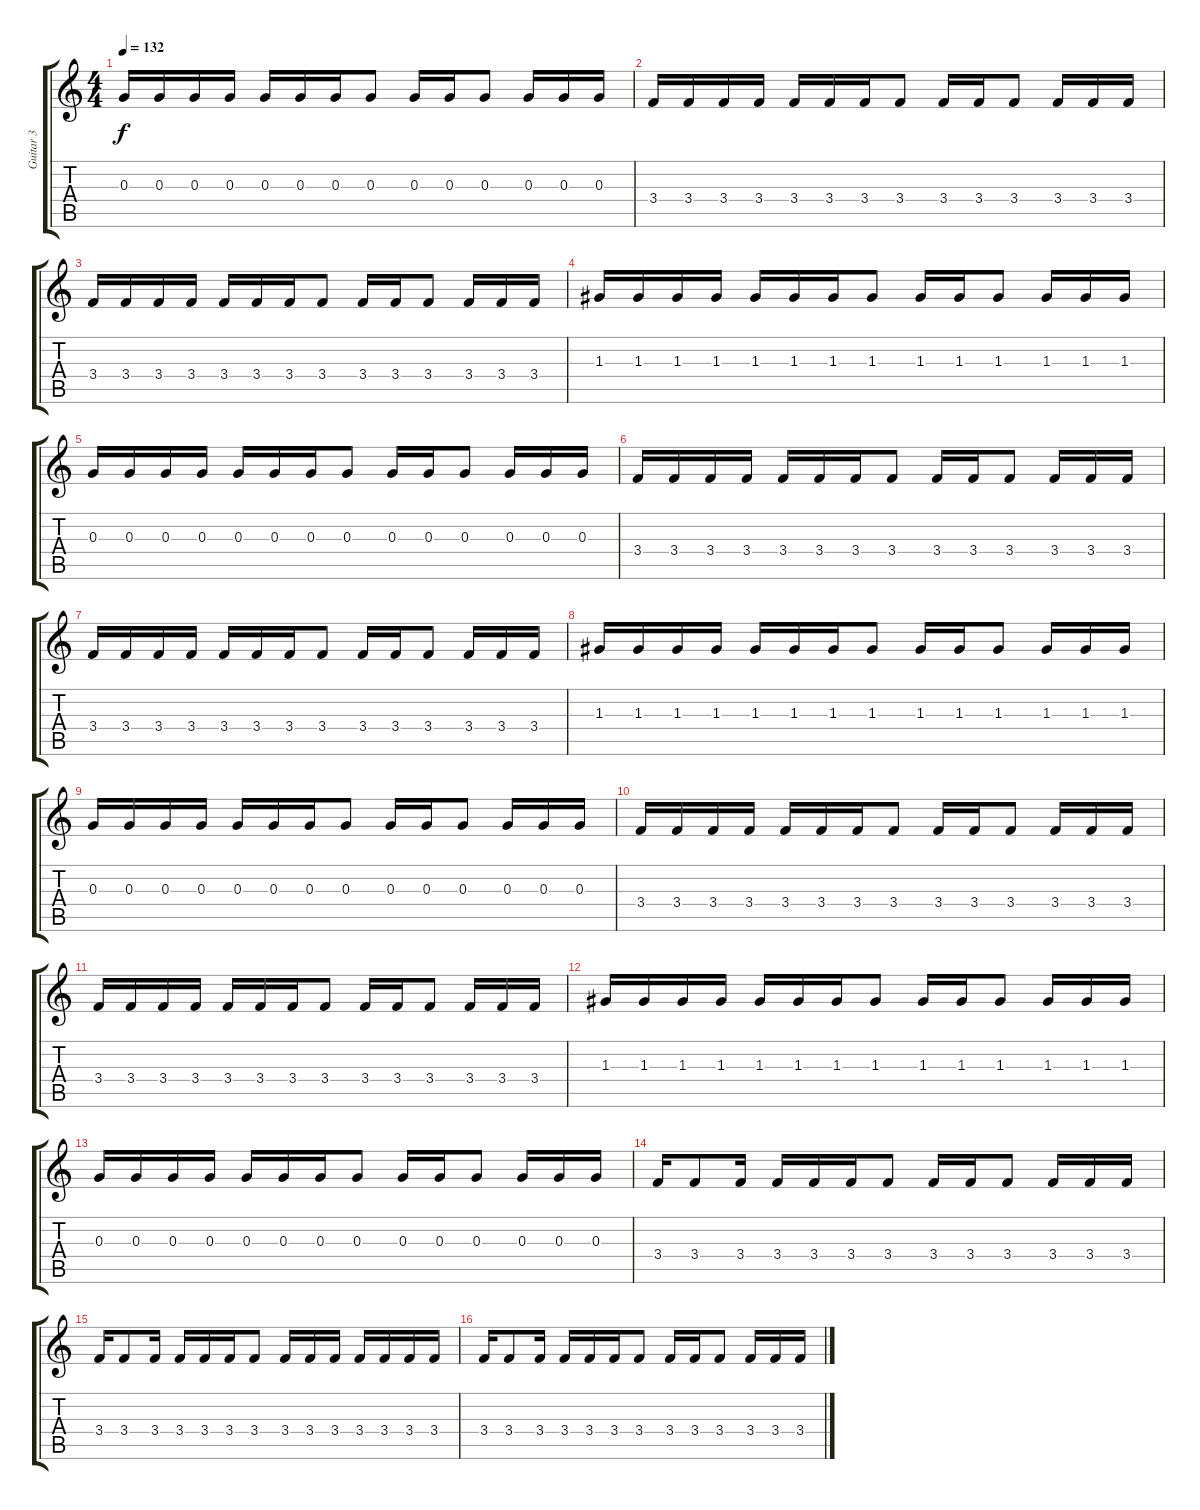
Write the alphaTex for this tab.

\track ("Guitar 3" "Guitar 3") {instrument acousticguitarsteel}
\staff {score tabs}
\tuning (E4 B3 G3 D3 A2 E2) {hide}
\ts (4 4)
\tempo 132
\clef g2
\ks c
0.3.16{dy f} 0.3.16 0.3.16 0.3.16 0.3.16 0.3.16 0.3.16 0.3.8 0.3.16 0.3.16 0.3.8 0.3.16 0.3.16 0.3.16 |
3.4.16 3.4.16 3.4.16 3.4.16 3.4.16 3.4.16 3.4.16 3.4.8 3.4.16 3.4.16 3.4.8 3.4.16 3.4.16 3.4.16 |
3.4.16 3.4.16 3.4.16 3.4.16 3.4.16 3.4.16 3.4.16 3.4.8 3.4.16 3.4.16 3.4.8 3.4.16 3.4.16 3.4.16 |
1.3.16 1.3.16 1.3.16 1.3.16 1.3.16 1.3.16 1.3.16 1.3.8 1.3.16 1.3.16 1.3.8 1.3.16 1.3.16 1.3.16 |
0.3.16 0.3.16 0.3.16 0.3.16 0.3.16 0.3.16 0.3.16 0.3.8 0.3.16 0.3.16 0.3.8 0.3.16 0.3.16 0.3.16 |
3.4.16 3.4.16 3.4.16 3.4.16 3.4.16 3.4.16 3.4.16 3.4.8 3.4.16 3.4.16 3.4.8 3.4.16 3.4.16 3.4.16 |
3.4.16 3.4.16 3.4.16 3.4.16 3.4.16 3.4.16 3.4.16 3.4.8 3.4.16 3.4.16 3.4.8 3.4.16 3.4.16 3.4.16 |
1.3.16 1.3.16 1.3.16 1.3.16 1.3.16 1.3.16 1.3.16 1.3.8 1.3.16 1.3.16 1.3.8 1.3.16 1.3.16 1.3.16 |
0.3.16 0.3.16 0.3.16 0.3.16 0.3.16 0.3.16 0.3.16 0.3.8 0.3.16 0.3.16 0.3.8 0.3.16 0.3.16 0.3.16 |
3.4.16 3.4.16 3.4.16 3.4.16 3.4.16 3.4.16 3.4.16 3.4.8 3.4.16 3.4.16 3.4.8 3.4.16 3.4.16 3.4.16 |
3.4.16 3.4.16 3.4.16 3.4.16 3.4.16 3.4.16 3.4.16 3.4.8 3.4.16 3.4.16 3.4.8 3.4.16 3.4.16 3.4.16 |
1.3.16 1.3.16 1.3.16 1.3.16 1.3.16 1.3.16 1.3.16 1.3.8 1.3.16 1.3.16 1.3.8 1.3.16 1.3.16 1.3.16 |
0.3.16 0.3.16 0.3.16 0.3.16 0.3.16 0.3.16 0.3.16 0.3.8 0.3.16 0.3.16 0.3.8 0.3.16 0.3.16 0.3.16 |
3.4.16 3.4.8 3.4.16 3.4.16 3.4.16 3.4.16 3.4.8 3.4.16 3.4.16 3.4.8 3.4.16 3.4.16 3.4.16 |
3.4.16 3.4.8 3.4.16 3.4.16 3.4.16 3.4.16 3.4.8 3.4.16 3.4.16 3.4.16 3.4.16 3.4.16 3.4.16 3.4.16 |
3.4.16 3.4.8 3.4.16 3.4.16 3.4.16 3.4.16 3.4.8 3.4.16 3.4.16 3.4.8 3.4.16 3.4.16 3.4.16
